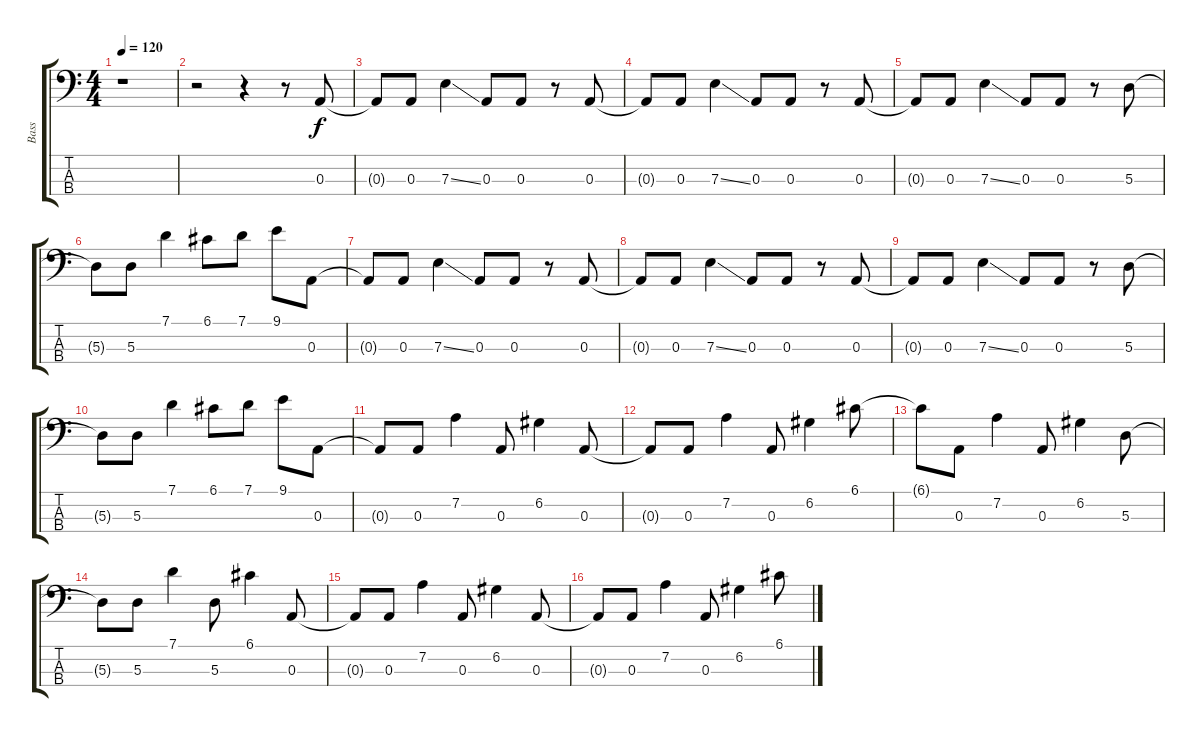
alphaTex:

\track ("Bass" "Bass") {instrument electricbassfinger}
\staff {score tabs}
\tuning (G2 D2 A1 E1) {hide}
\ts (4 4)
\tempo 120
\clef f4
\ks c
r.1{dy f instrument electricbassfinger} |
r.2 r.4 r.8 0.3.8 |
0.3{t}.8 0.3.8 7.3{ss}.4 0.3.8 0.3.8 r.8 0.3.8 |
0.3{t}.8 0.3.8 7.3{ss}.4 0.3.8 0.3.8 r.8 0.3.8 |
0.3{t}.8 0.3.8 7.3{ss}.4 0.3.8 0.3.8 r.8 5.3.8 |
5.3{t}.8 5.3.8 7.1.4 6.1.8 7.1.8 9.1.8 0.3.8 |
0.3{t}.8 0.3.8 7.3{ss}.4 0.3.8 0.3.8 r.8 0.3.8 |
0.3{t}.8 0.3.8 7.3{ss}.4 0.3.8 0.3.8 r.8 0.3.8 |
0.3{t}.8 0.3.8 7.3{ss}.4 0.3.8 0.3.8 r.8 5.3.8 |
5.3{t}.8 5.3.8 7.1.4 6.1.8 7.1.8 9.1.8 0.3.8 |
0.3{t}.8 0.3.8 7.2.4 0.3.8 6.2.4 0.3.8 |
0.3{t}.8 0.3.8 7.2.4 0.3.8 6.2.4 6.1.8 |
6.1{t}.8 0.3.8 7.2.4 0.3.8 6.2.4 5.3.8 |
5.3{t}.8 5.3.8 7.1.4 5.3.8 6.1.4 0.3.8 |
0.3{t}.8 0.3.8 7.2.4 0.3.8 6.2.4 0.3.8 |
0.3{t}.8 0.3.8 7.2.4 0.3.8 6.2.4 6.1.8
